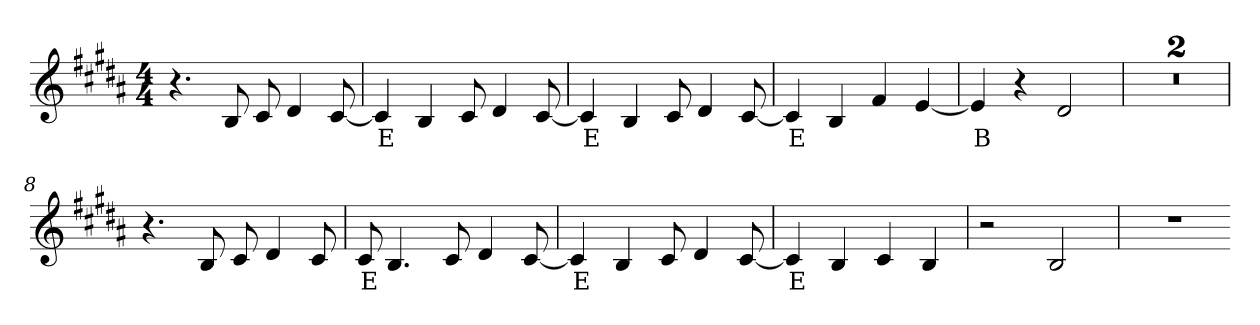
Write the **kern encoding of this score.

**kern	**text
*part1	*part1
*staff1	*staff1
*clefG2	*
*k[f#c#g#d#a#]	*
*M4/4	*
=1	=1
4.r	.
8B	.
8c#	.
4d#	.
[8c#	.
=2	=2
4c#]	E
4B	.
8c#	.
4d#	.
[8c#	.
=3	=3
4c#]	E
4B	.
8c#	.
4d#	.
[8c#	.
=4	=4
4c#]	E
4B	.
4f#	.
[4e	.
=5	=5
4e]	B
4r	.
2d#	.
=6	=6
1r	.
=7	=7
1r	.
=8	=8
4.r	.
8B	.
8c#	.
4d#	.
8c#	.
=9	=9
8c#	E
4.B	.
8c#	.
4d#	.
[8c#	.
=10	=10
4c#]	E
4B	.
8c#	.
4d#	.
[8c#	.
=11	=11
4c#]	E
4B	.
4c#	.
4B	.
=12	=12
2r	.
2B	.
=13	=13
1r	.
=-	=-
*-	*-
